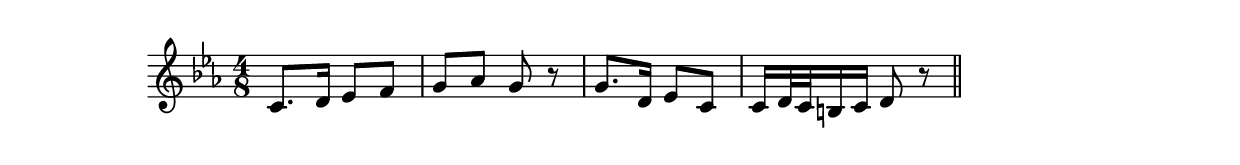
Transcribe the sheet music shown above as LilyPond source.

\version "2.14.0"
%{\header {
  title = "The Wolf"
  composer = "Froebel"
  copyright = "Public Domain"
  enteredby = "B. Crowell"
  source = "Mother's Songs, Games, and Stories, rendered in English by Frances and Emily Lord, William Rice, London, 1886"
}%}
\score{{\key c \minor
\time 4/8
%{\tempo 8=180
%}\relative c' {
  c8. d16 es8 f | g8 as g r | g8. d16 es8 c | c16 d32 c b16 c d8 r  
  \bar "||"
}
}}